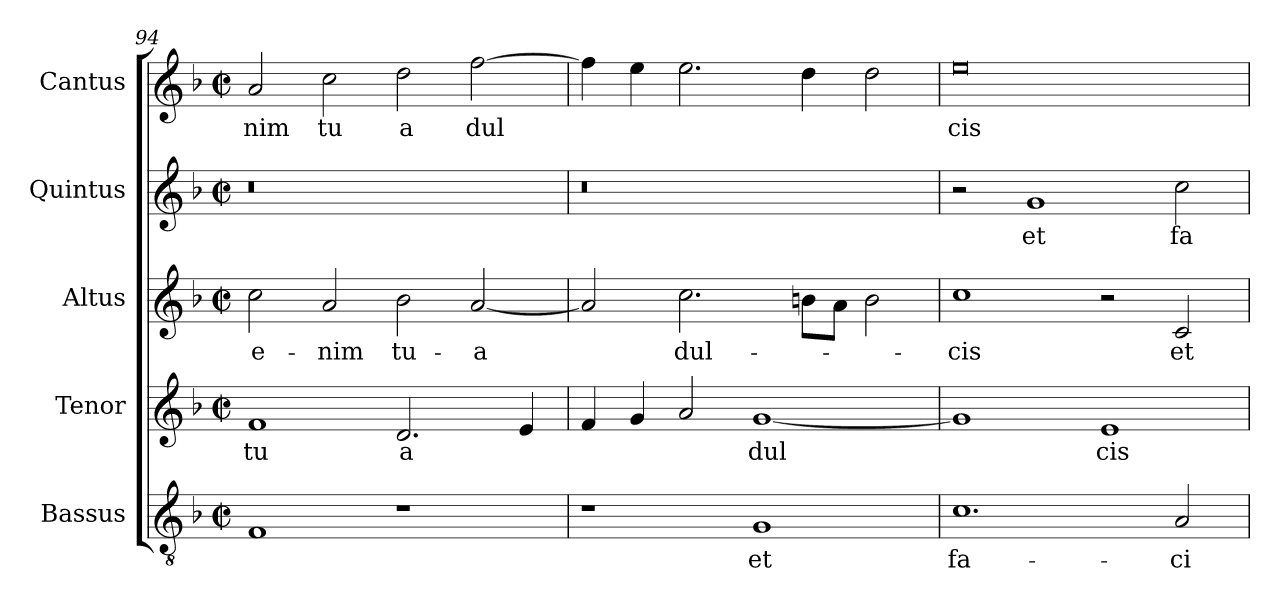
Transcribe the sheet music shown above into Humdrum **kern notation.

**kern	**text	**kern	**text	**kern	**text	**kern	**text	**kern	**text
*part5	*part5	*part4	*part4	*part3	*part3	*part2	*part2	*part1	*part1
*staff5	*staff5	*staff4	*staff4	*staff3	*staff3	*staff2	*staff2	*staff1	*staff1
*I"Bassus	*	*I"Tenor	*	*I"Altus	*	*I"Quintus	*	*I"Cantus	*
*clefGv2	*	*clefG2	*	*clefG2	*	*clefG2	*	*clefG2	*
*k[b-]	*	*k[b-]	*	*k[b-]	*	*k[b-]	*	*k[b-]	*
*F:	*	*F:	*	*F:	*	*F:	*	*F:	*
*M2/2	*	*M2/2	*	*M2/2	*	*M2/2	*	*M2/2	*
*met(c|)	*	*met(c|)	*	*met(c|)	*	*met(c|)	*	*met(c|)	*
=94	=94	=94	=94	=94	=94	=94	=94	=94	=94
!	!	!	!LO:LY:b:cj	!	!LO:LY:b:cj	!	!	!	!LO:LY:b:cj
1F	.	1f	tu	2cc\	e-	0r	.	2a/	nim
!	!	!	!	!	!LO:LY:b:cj	!	!	!	!LO:LY:b:cj
.	.	.	.	2a/	-nim	.	.	2cc\	tu
!	!	!	!LO:LY:b:cj	!	!LO:LY:b:cj	!	!	!	!LO:LY:b:cj
1r	.	2.d/	a	2b-\	tu-	.	.	2dd\	a
!	!	!	!	!	!LO:LY:b:cj	!	!	!	!LO:LY:b
.	.	.	.	[<2a/	-a	.	.	[>2ff\	dul
.	.	4e/	.	.	.	.	.	.	.
=95	=95	=95	=95	=95	=95	=95	=95	=95	=95
1r	.	4f/	.	2a/]	.	0r	.	4ff\]	.
.	.	4g/	.	.	.	.	.	4ee\	.
!	!	!	!	!	!LO:LY:b	!	!	!	!
.	.	2a/	.	2.cc\	dul-	.	.	2.ee\	.
!	!LO:LY:b:cj	!	!LO:LY:b:cj	!	!	!	!	!	!
1G	et	[<1g	dul	.	.	.	.	.	.
.	.	.	.	8b\L	.	.	.	4dd\	.
.	.	.	.	8a\J	.	.	.	.	.
.	.	.	.	2b\	.	.	.	2dd\	.
=96	=96	=96	=96	=96	=96	=96	=96	=96	=96
!	!LO:LY:b:cj	!	!	!	!LO:LY:b:cj	!	!	!	!LO:LY:b:cj
1.c	fa-	1g]	.	1cc	-cis	2r	.	0ee	cis
!	!	!	!	!	!	!	!LO:LY:b:cj	!	!
.	.	.	.	.	.	1g	et	.	.
!	!	!	!LO:LY:b:cj	!	!	!	!	!	!
.	.	1e	cis	2r	.	.	.	.	.
!	!LO:LY:b:cj	!	!	!	!LO:LY:b:cj	!	!LO:LY:b:cj	!	!
2A/	-ci-	.	.	2c/	et	2cc\	fa-	.	.
=	=	=	=	=	=	=	=	=	=
*-	*-	*-	*-	*-	*-	*-	*-	*-	*-
